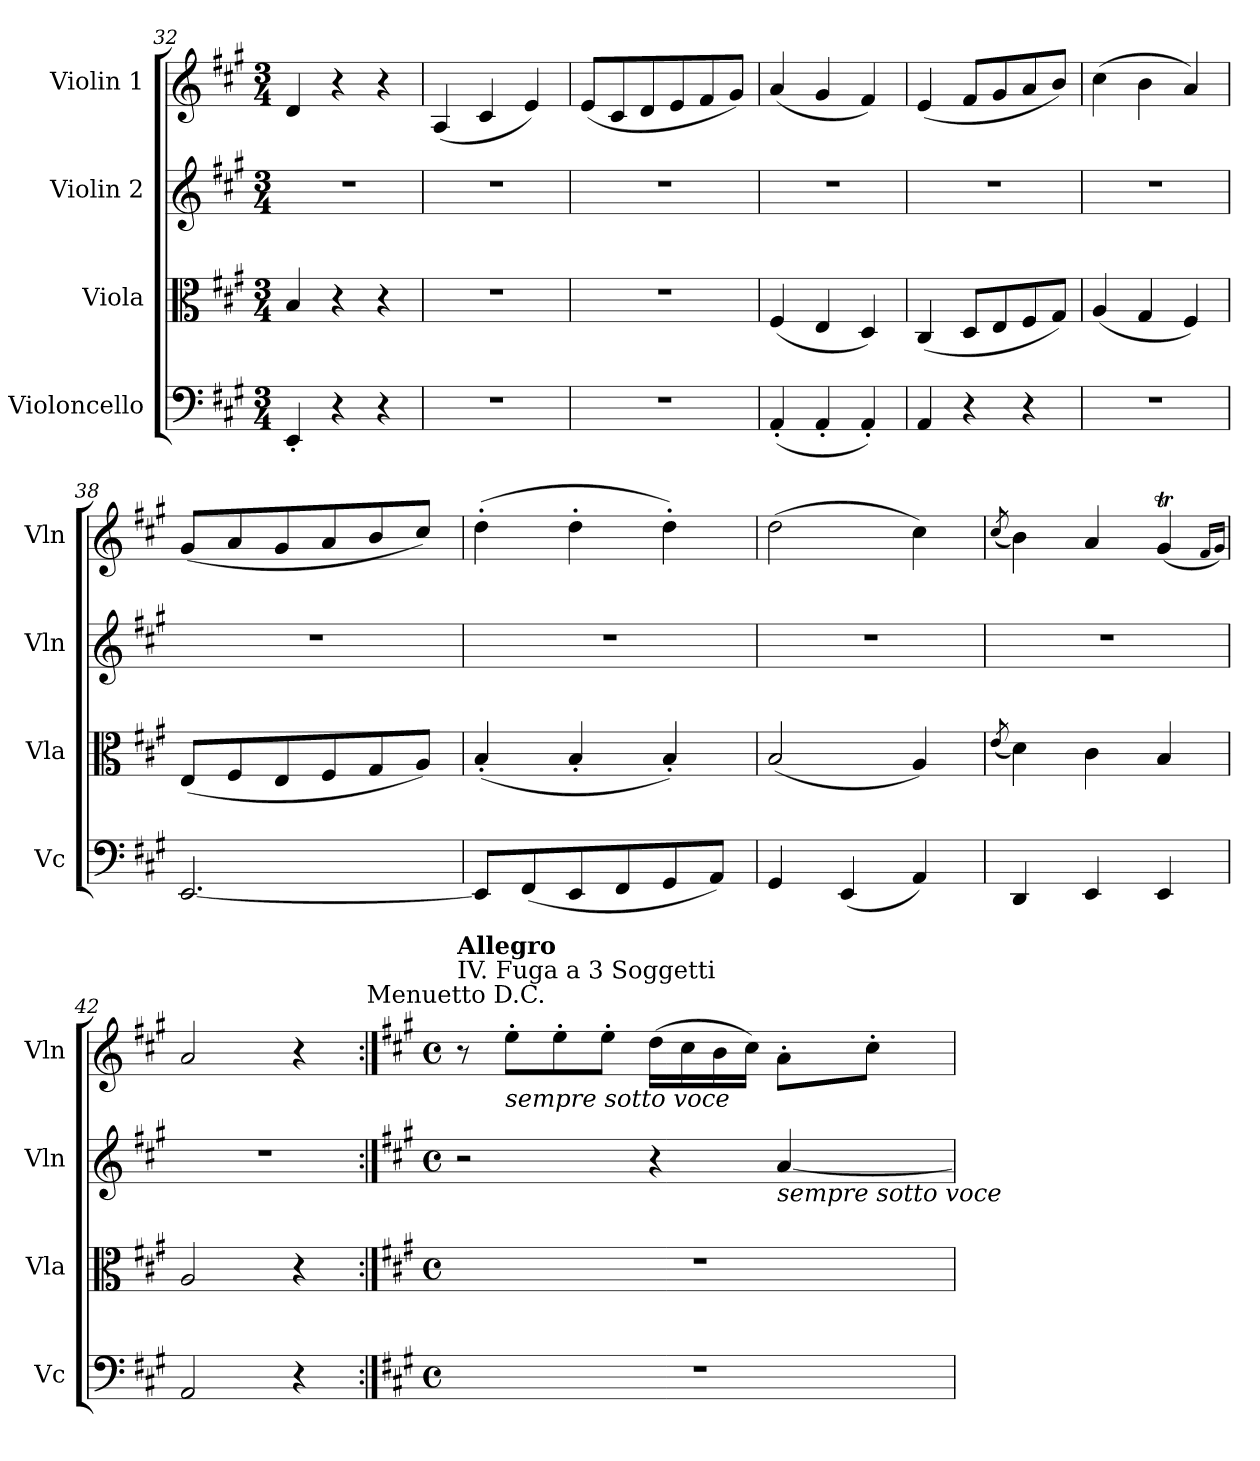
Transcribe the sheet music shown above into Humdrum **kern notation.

**kern	**kern	**kern	**kern
*part4	*part3	*part2	*part1
*staff4	*staff3	*staff2	*staff1
*I"Violoncello	*I"Viola	*I"Violin 2	*I"Violin 1
*I'Vc	*I'Vla	*I'Vln	*I'Vln
*clefF4	*clefC3	*clefG2	*clefG2
*k[f#c#g#]	*k[f#c#g#]	*k[f#c#g#]	*k[f#c#g#]
*M3/4	*M3/4	*M3/4	*M3/4
=32	=32	=32	=32
4EE'/	4B/	2.r	4d/
4r	4r	.	4r
4r	4r	.	4r
=33	=33	=33	=33
2.r	2.r	2.r	(4A/
.	.	.	4c#/
.	.	.	4e/)
=34	=34	=34	=34
2.r	2.r	2.r	(8e/L
.	.	.	8c#/
.	.	.	8d/
.	.	.	8e/
.	.	.	8f#/
.	.	.	8g#/J)
=35	=35	=35	=35
(4AA'/	(4F#/	2.r	(4a/
4AA'/	4E/	.	4g#/
4AA'/)	4D/)	.	4f#/)
!!LO:LB:g=z
=36	=36	=36	=36
4AA/	(4C#/	2.r	(4e/
4r	8D/L	.	8f#/L
.	8E/	.	8g#/
4r	8F#/	.	8a/
.	8G#/J)	.	8b/J)
=37	=37	=37	=37
2.r	(4A/	2.r	(4cc#\
.	4G#/	.	4b\
.	4F#/)	.	4a/)
=38	=38	=38	=38
[2.EE/	(8E/L	2.r	(8g#/L
.	8F#/	.	8a/
.	8E/	.	8g#/
.	8F#/	.	8a/
.	8G#/	.	8b/
.	8A/J)	.	8cc#/J)
=39	=39	=39	=39
8EE/L]	(4B'/	2.r	(4dd'\
(8FF#/	.	.	.
8EE/	4B'/	.	4dd'\
8FF#/	.	.	.
8GG#/	4B'/)	.	4dd'\)
8AA/J)	.	.	.
=40	=40	=40	=40
4GG#/	(2B/	2.r	(2dd\
(4EE/	.	.	.
4AA/)	4A/)	.	4cc#\)
=41	=41	=41	=41
.	(8qe/	.	(8qcc#/
4DD/	4d\)	2.r	4b\)
4EE/	4c#\	.	4a/
4EE/	4B/	.	(4g#t/
.	.	.	16qf#/LL
.	.	.	16qg#/JJ)
=42	=42	=42	=42
2AA/	2A/	2.r	2a/
4r	4r	.	4r
!	!	!	!LO:TX:a:t=Menuetto D.C.
!!LO:PB:g=z
=1:|!	=1:|!	=1:|!	=1:|!
*k[f#c#g#]	*k[f#c#g#]	*k[f#c#g#]	*k[f#c#g#]
*M4/4	*M4/4	*M4/4	*M4/4
*met(c)	*met(c)	*met(c)	*met(c)
!	!	!	!LO:TX:a:t=IV.  Fuga a 3 Soggetti
!	!	!	!LO:TX:a:B:t=Allegro
1r	1r	2r	8r
!	!	!	!LO:TX:b:i:t=sempre sotto voce
.	.	.	8ee'\L
.	.	.	8ee'\
.	.	.	8ee'\J
.	.	4r	(16dd\LL
.	.	.	16cc#\
.	.	.	16b\
.	.	.	16cc#\JJ)
!	!	!LO:TX:b:i:t=sempre sotto voce	!
.	.	[4a/	8a'\L
.	.	.	8cc#'\J
=	=	=	=
*-	*-	*-	*-
